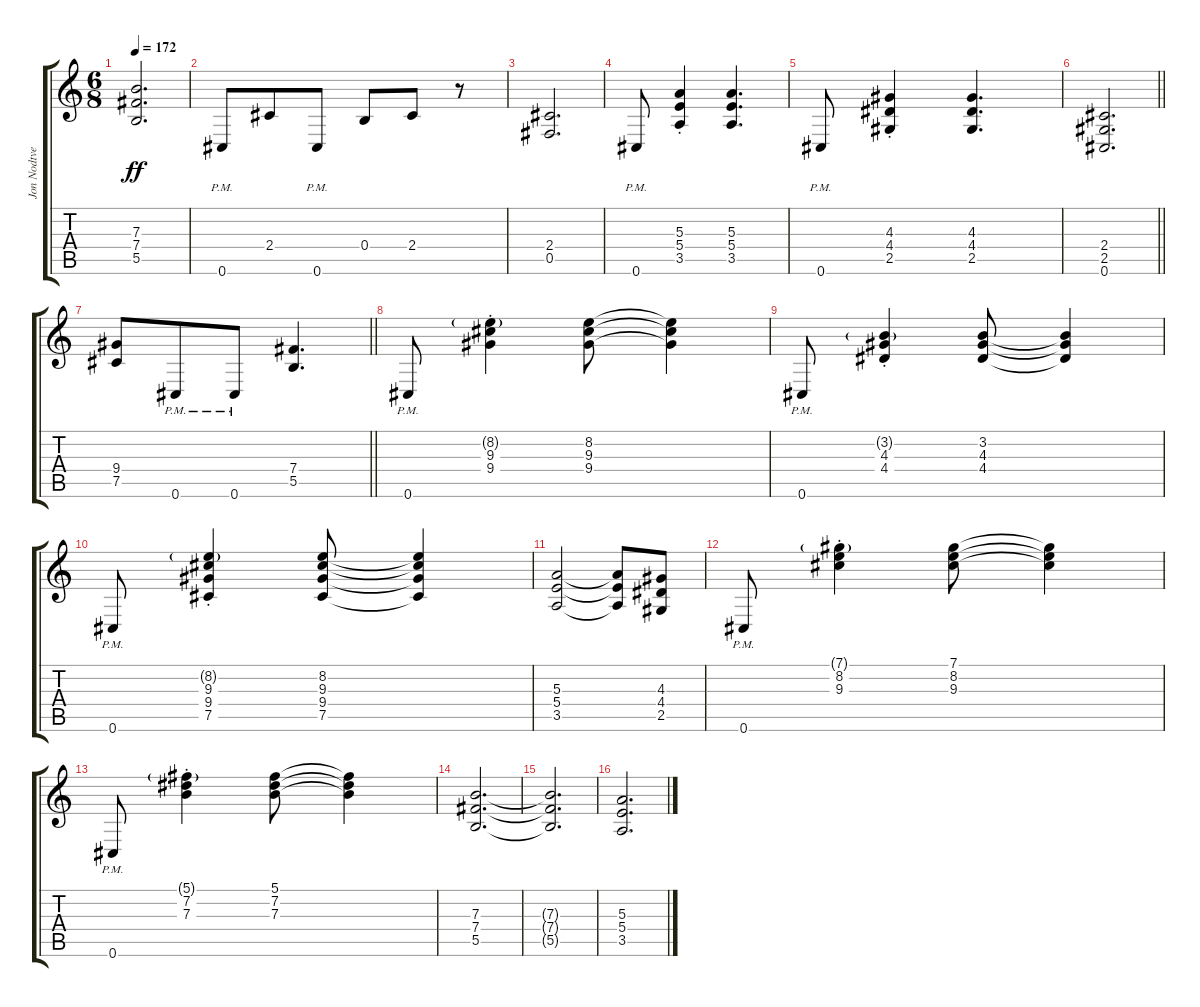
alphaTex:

\track ("Jon Nodtveidt" "Jon Nodtve") {instrument distortionguitar}
\staff {score tabs}
\tuning (Db4 Ab3 E3 B2 Gb2 Db2) {hide}
\ts (6 8)
\tempo 172
\clef g2
\ks c
(7.3 7.4 5.5).2{d dy ff} |
0.6{pm}.8 2.4.8 0.6{pm}.8 0.4.8 2.4.8 r.8 |
(2.4 0.5).2{d} |
0.6{pm}.8 (5.3{st} 5.4{st} 3.5{st}).4 (5.3 5.4 3.5).4{d} |
0.6{pm}.8 (4.3{st} 4.4{st} 2.5{st}).4 (4.3 4.4 2.5).4{d} |
\barLineRight lightlight
(2.4 2.5 0.6).2{d} |
\barLineRight lightlight
(9.4 7.5).8 0.6{pm}.8 0.6{pm}.8 (7.4 5.5).4{d} |
0.6{pm}.8 (8.2{g st} 9.3{st} 9.4{st}).4 (8.2 9.3 9.4).8 (8.2{t} 9.3{t} 9.4{t}).4 |
0.6{pm}.8 (3.2{g st} 4.3{st} 4.4{st}).4 (3.2 4.3 4.4).8 (3.2{t} 4.3{t} 4.4{t}).4 |
0.6{pm}.8 (8.2{g st} 9.3{st} 9.4{st} 7.5{st}).4 (8.2 9.3 9.4 7.5).8 (8.2{t} 9.3{t} 9.4{t} 7.5{t}).4 |
(5.3 5.4 3.5).2 (5.3{t} 5.4{t} 3.5{t}).8 (4.3 4.4 2.5).8 |
0.6{pm}.8 (7.1{g st} 8.2{st} 9.3{st}).4 (7.1 8.2 9.3).8 (7.1{t} 8.2{t} 9.3{t}).4 |
0.6{pm}.8 (5.1{g st} 7.2{st} 7.3{st}).4 (5.1 7.2 7.3).8 (5.1{t} 7.2{t} 7.3{t}).4 |
(7.3 7.4 5.5).2{d} |
(7.3{t} 7.4{t} 5.5{t}).2{d} |
(5.3 5.4 3.5).2{d}
